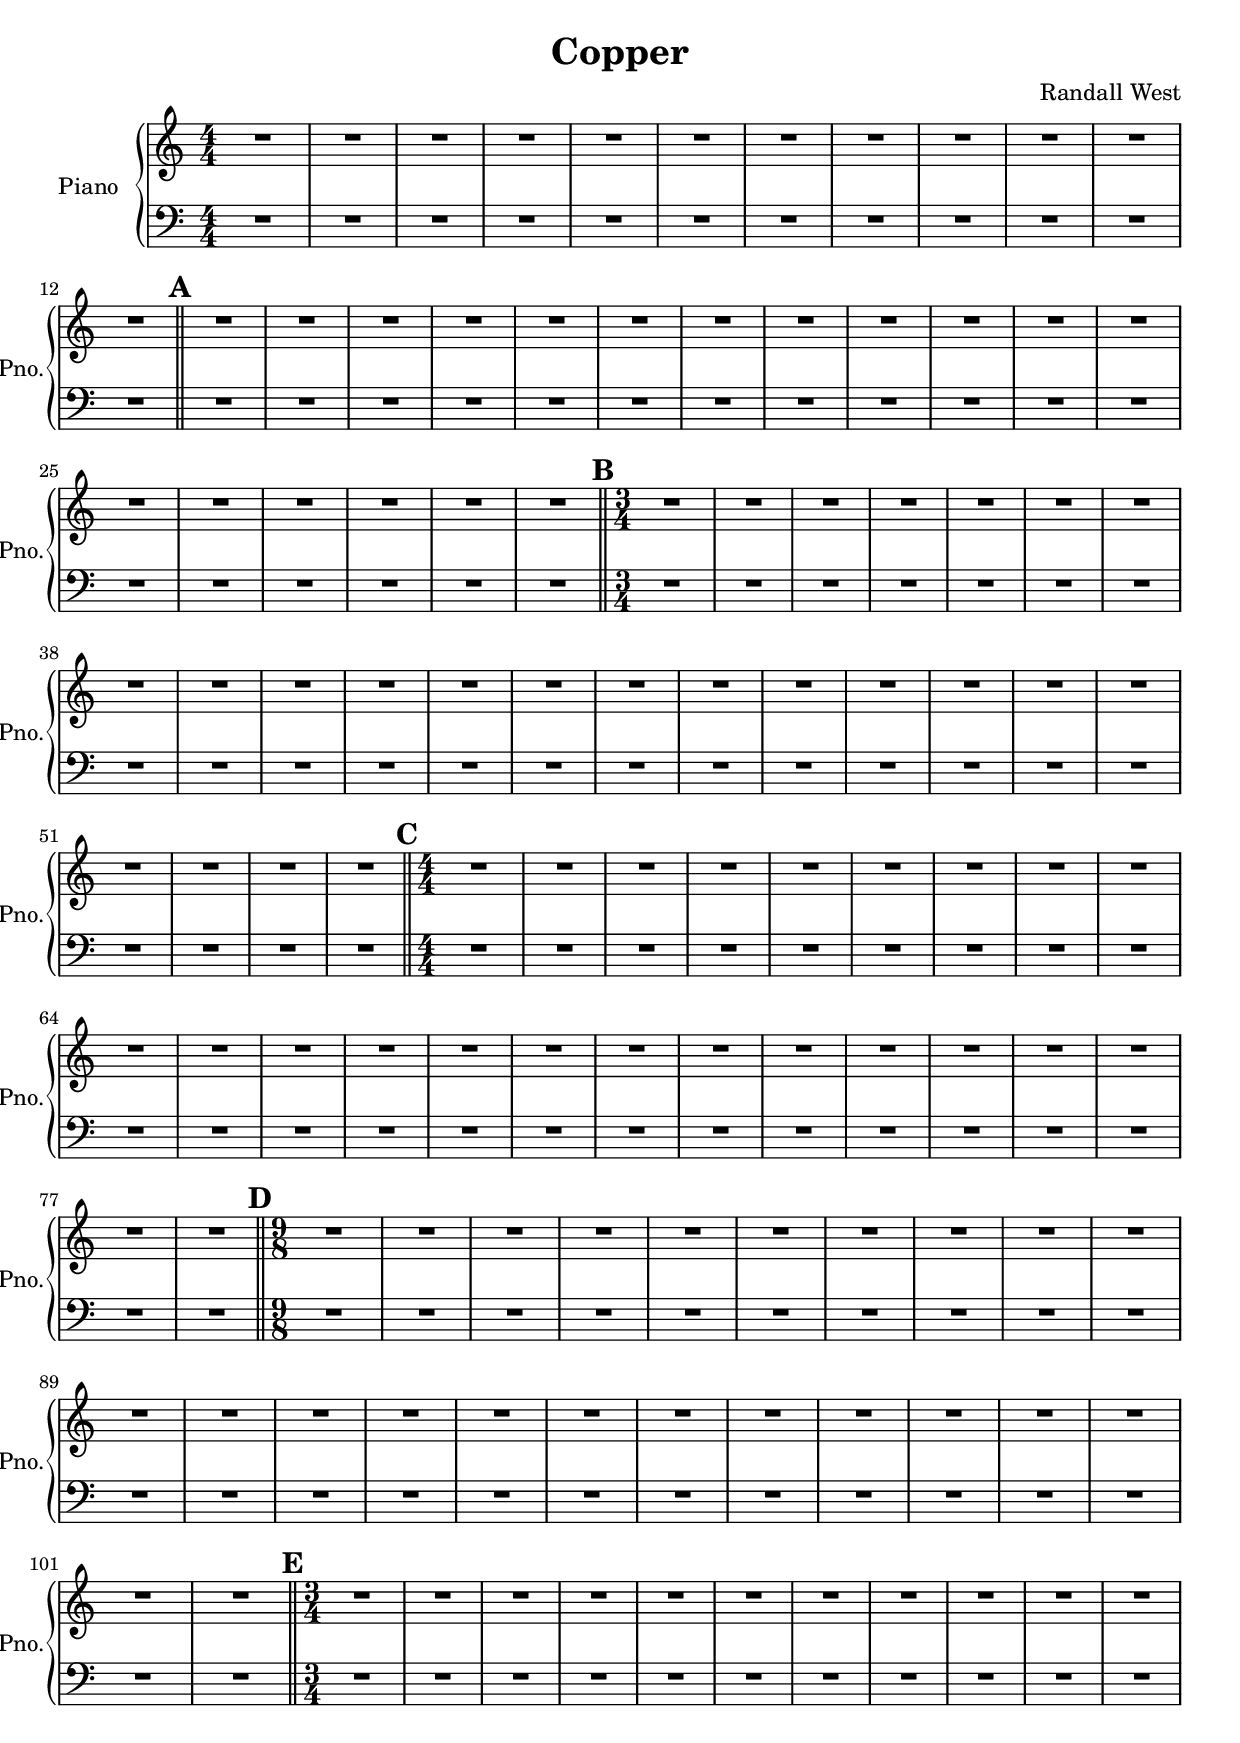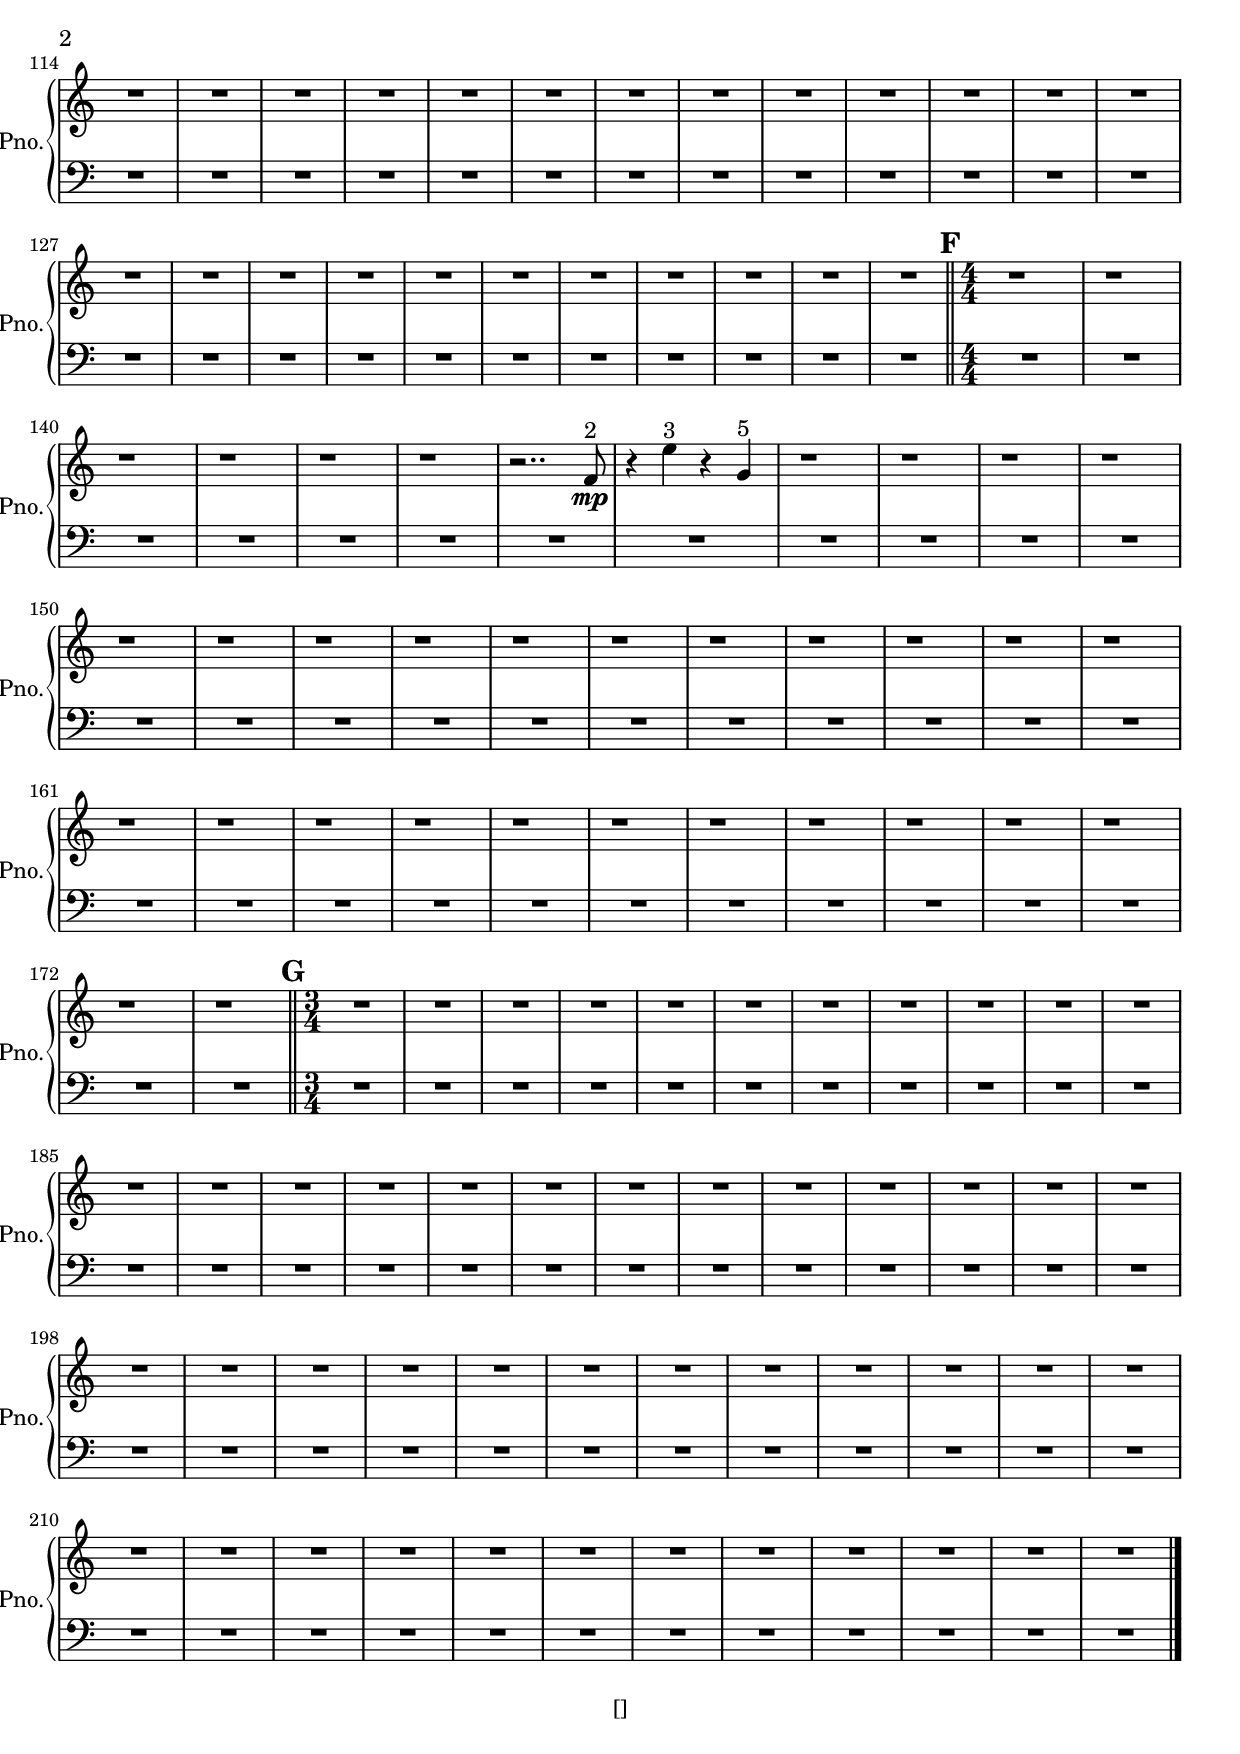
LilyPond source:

% 2016-09-19 00:30

\version "2.18.2"
\language "english"

\header {
    composer = \markup { "Randall West" }
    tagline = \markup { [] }
    title = \markup { Copper }
}

\layout {
    \context {
    }
    \context {
    }
}

\paper {}

\score {
    \new Score <<
        \new PianoStaff <<
            \set PianoStaff.instrumentName = \markup { Piano }
            \set PianoStaff.shortInstrumentName = \markup { Pno. }
            \new Staff {
                {
                    \accidentalStyle modern-cautionary
                    {
                        \accidentalStyle modern-cautionary
                        {
                            \accidentalStyle modern-cautionary
                            {
                                \accidentalStyle modern-cautionary
                                {
                                    \accidentalStyle modern-cautionary
                                    {
                                        \accidentalStyle modern-cautionary
                                        {
                                            \accidentalStyle modern-cautionary
                                            {
                                                \numericTimeSignature
                                                \time 4/4
                                                \accidentalStyle modern-cautionary
                                                R1 * 12
                                            }
                                            {
                                                \bar "||"
                                                \accidentalStyle modern-cautionary
                                                \mark #1
                                                R1 * 18
                                            }
                                        }
                                        {
                                            \numericTimeSignature
                                            \time 3/4
                                            \bar "||"
                                            \accidentalStyle modern-cautionary
                                            \mark #2
                                            R2. * 24
                                        }
                                    }
                                    {
                                        \numericTimeSignature
                                        \time 4/4
                                        \bar "||"
                                        \accidentalStyle modern-cautionary
                                        \mark #3
                                        R1 * 24
                                    }
                                }
                                {
                                    \numericTimeSignature
                                    \time 9/8
                                    \bar "||"
                                    \accidentalStyle modern-cautionary
                                    \mark #4
                                    R1 * 27
                                }
                            }
                            {
                                \numericTimeSignature
                                \time 3/4
                                \bar "||"
                                \accidentalStyle modern-cautionary
                                \mark #5
                                R2. * 35
                            }
                        }
                        {
                            \numericTimeSignature
                            \time 4/4
                            \bar "||"
                            \accidentalStyle modern-cautionary
                            \mark #6
                            r1
                            r1
                            r1
                            r1
                            r1
                            r1
                            r2..
                            f'8 \mp ^ \markup { 2 }
                            r4
                            e''4 ^ \markup { 3 }
                            r4
                            g'4 ^ \markup { 5 }
                            r1
                            r1
                            r1
                            r1
                            r1
                            r1
                            r1
                            r1
                            r1
                            r1
                            r1
                            r1
                            r1
                            r1
                            r1
                            r1
                            r1
                            r1
                            r1
                            r1
                            r1
                            r1
                            r1
                            r1
                            r1
                            r1
                            r1
                            r1
                        }
                    }
                    {
                        \numericTimeSignature
                        \time 3/4
                        \bar "||"
                        \accidentalStyle modern-cautionary
                        \mark #7
                        R2. * 48
                    }
                }
            }
            \new Staff {
                \clef "bass"
                {
                    \accidentalStyle modern-cautionary
                    {
                        \accidentalStyle modern-cautionary
                        {
                            \accidentalStyle modern-cautionary
                            {
                                \accidentalStyle modern-cautionary
                                {
                                    \accidentalStyle modern-cautionary
                                    {
                                        \accidentalStyle modern-cautionary
                                        {
                                            \accidentalStyle modern-cautionary
                                            {
                                                \numericTimeSignature
                                                \time 4/4
                                                \accidentalStyle modern-cautionary
                                                R1 * 12
                                            }
                                            {
                                                \bar "||"
                                                \accidentalStyle modern-cautionary
                                                \mark #1
                                                R1 * 18
                                            }
                                        }
                                        {
                                            \numericTimeSignature
                                            \time 3/4
                                            \bar "||"
                                            \accidentalStyle modern-cautionary
                                            \mark #2
                                            R2. * 24
                                        }
                                    }
                                    {
                                        \numericTimeSignature
                                        \time 4/4
                                        \bar "||"
                                        \accidentalStyle modern-cautionary
                                        \mark #3
                                        R1 * 24
                                    }
                                }
                                {
                                    \numericTimeSignature
                                    \time 9/8
                                    \bar "||"
                                    \accidentalStyle modern-cautionary
                                    \mark #4
                                    R1 * 27
                                }
                            }
                            {
                                \numericTimeSignature
                                \time 3/4
                                \bar "||"
                                \accidentalStyle modern-cautionary
                                \mark #5
                                R2. * 35
                            }
                        }
                        {
                            \numericTimeSignature
                            \time 4/4
                            \bar "||"
                            \accidentalStyle modern-cautionary
                            \mark #6
                            R1 * 36
                        }
                    }
                    {
                        \numericTimeSignature
                        \time 3/4
                        \bar "||"
                        \accidentalStyle modern-cautionary
                        \mark #7
                        R2. * 48
                        \bar "|."
                    }
                }
            }
        >>
    >>
}